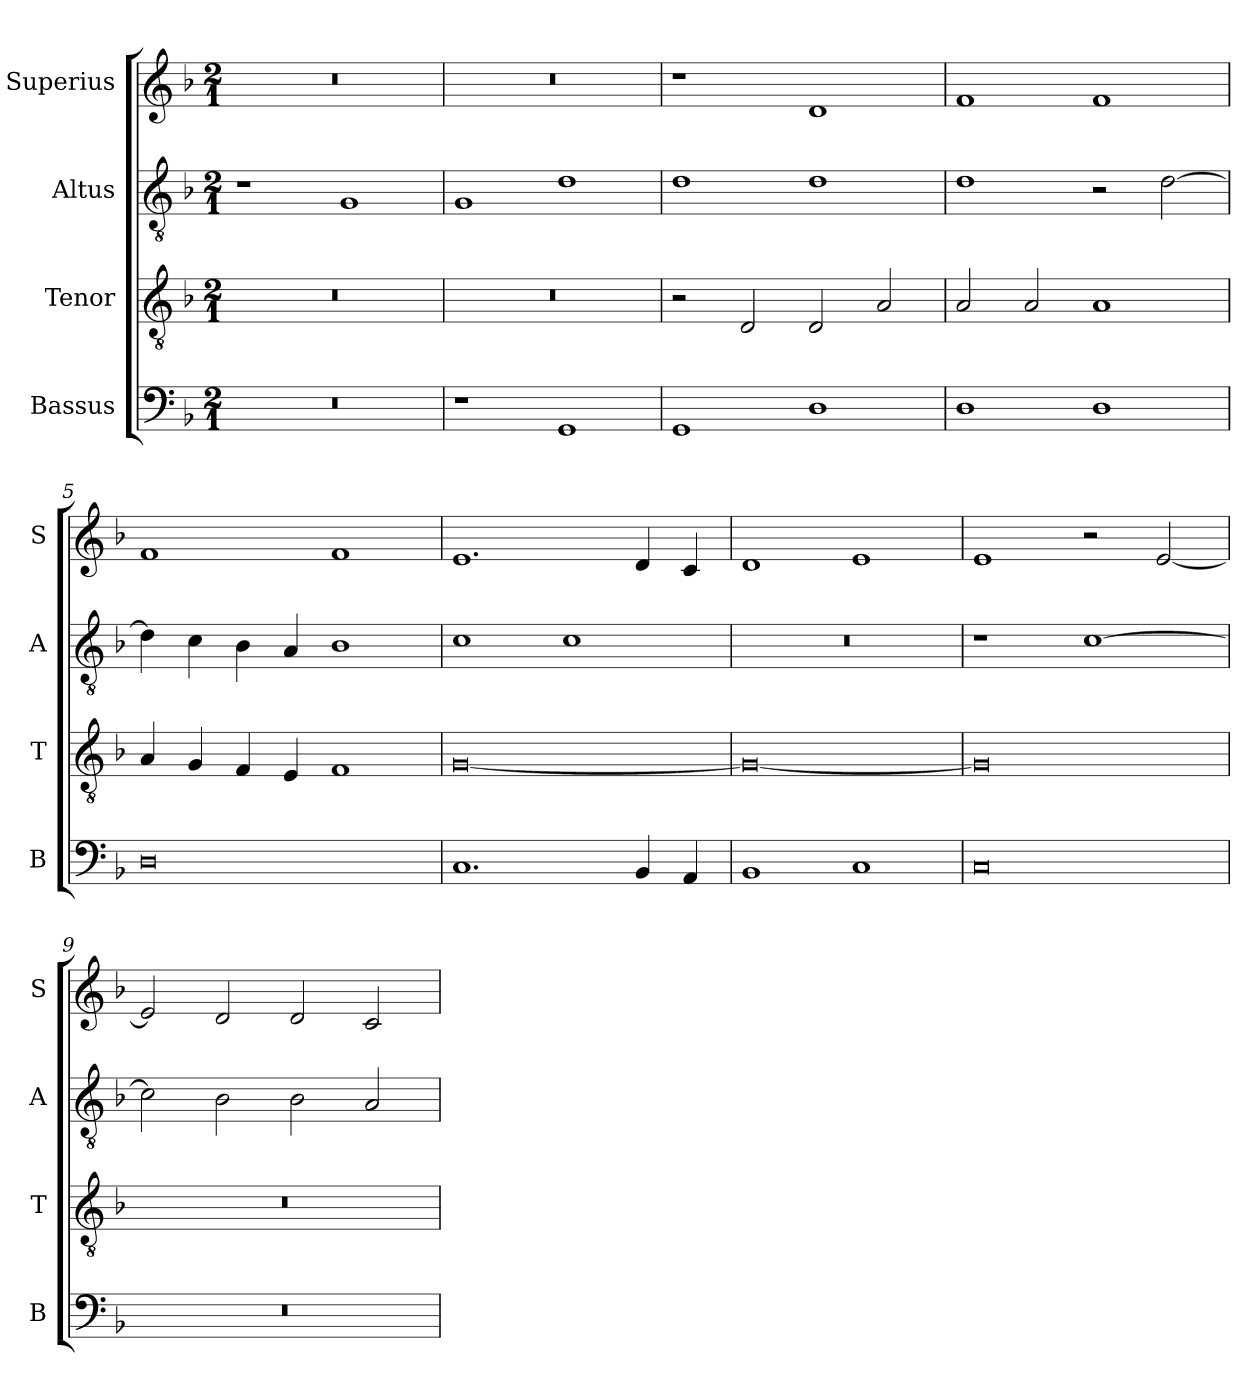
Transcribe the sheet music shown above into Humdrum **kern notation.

**kern	**kern	**kern	**kern
*part4	*part3	*part2	*part1
*staff4	*staff3	*staff2	*staff1
*I"Bassus	*I"Tenor	*I"Altus	*I"Superius
*I'B	*I'T	*I'A	*I'S
*clefF4	*clefGv2	*clefGv2	*clefG2
*k[b-]	*k[b-]	*k[b-]	*k[b-]
*M2/1	*M2/1	*M2/1	*M2/1
=1	=1	=1	=1
0r	0r	1r	0r
.	.	1G	.
=2	=2	=2	=2
1r	0r	1G	0r
1GG	.	1d	.
=3	=3	=3	=3
1GG	2r	1d	1r
.	2D	.	.
1D	2D	1d	1d
.	2A	.	.
=4	=4	=4	=4
1D	2A	1d	1f
.	2A	.	.
1D	1A	2r	1f
.	.	[2d	.
=5	=5	=5	=5
0D	4A	4d]	1f
.	4G	4c	.
.	4F	4B-	.
.	4E	4A	.
.	1F	1B-	1f
=6	=6	=6	=6
1.C	[0G	1c	1.e
.	.	1c	.
4BB-	.	.	4d
4AA	.	.	4c
=7	=7	=7	=7
1BB-	0G_	0r	1d
1C	.	.	1e
=8	=8	=8	=8
0C	0G]	1r	1e
.	.	[1c	2r
.	.	.	[2e
=9	=9	=9	=9
0r	0r	2c]	2e]
.	.	2B-	2d
.	.	2B-	2d
.	.	2A	2c
=	=	=	=
*-	*-	*-	*-
